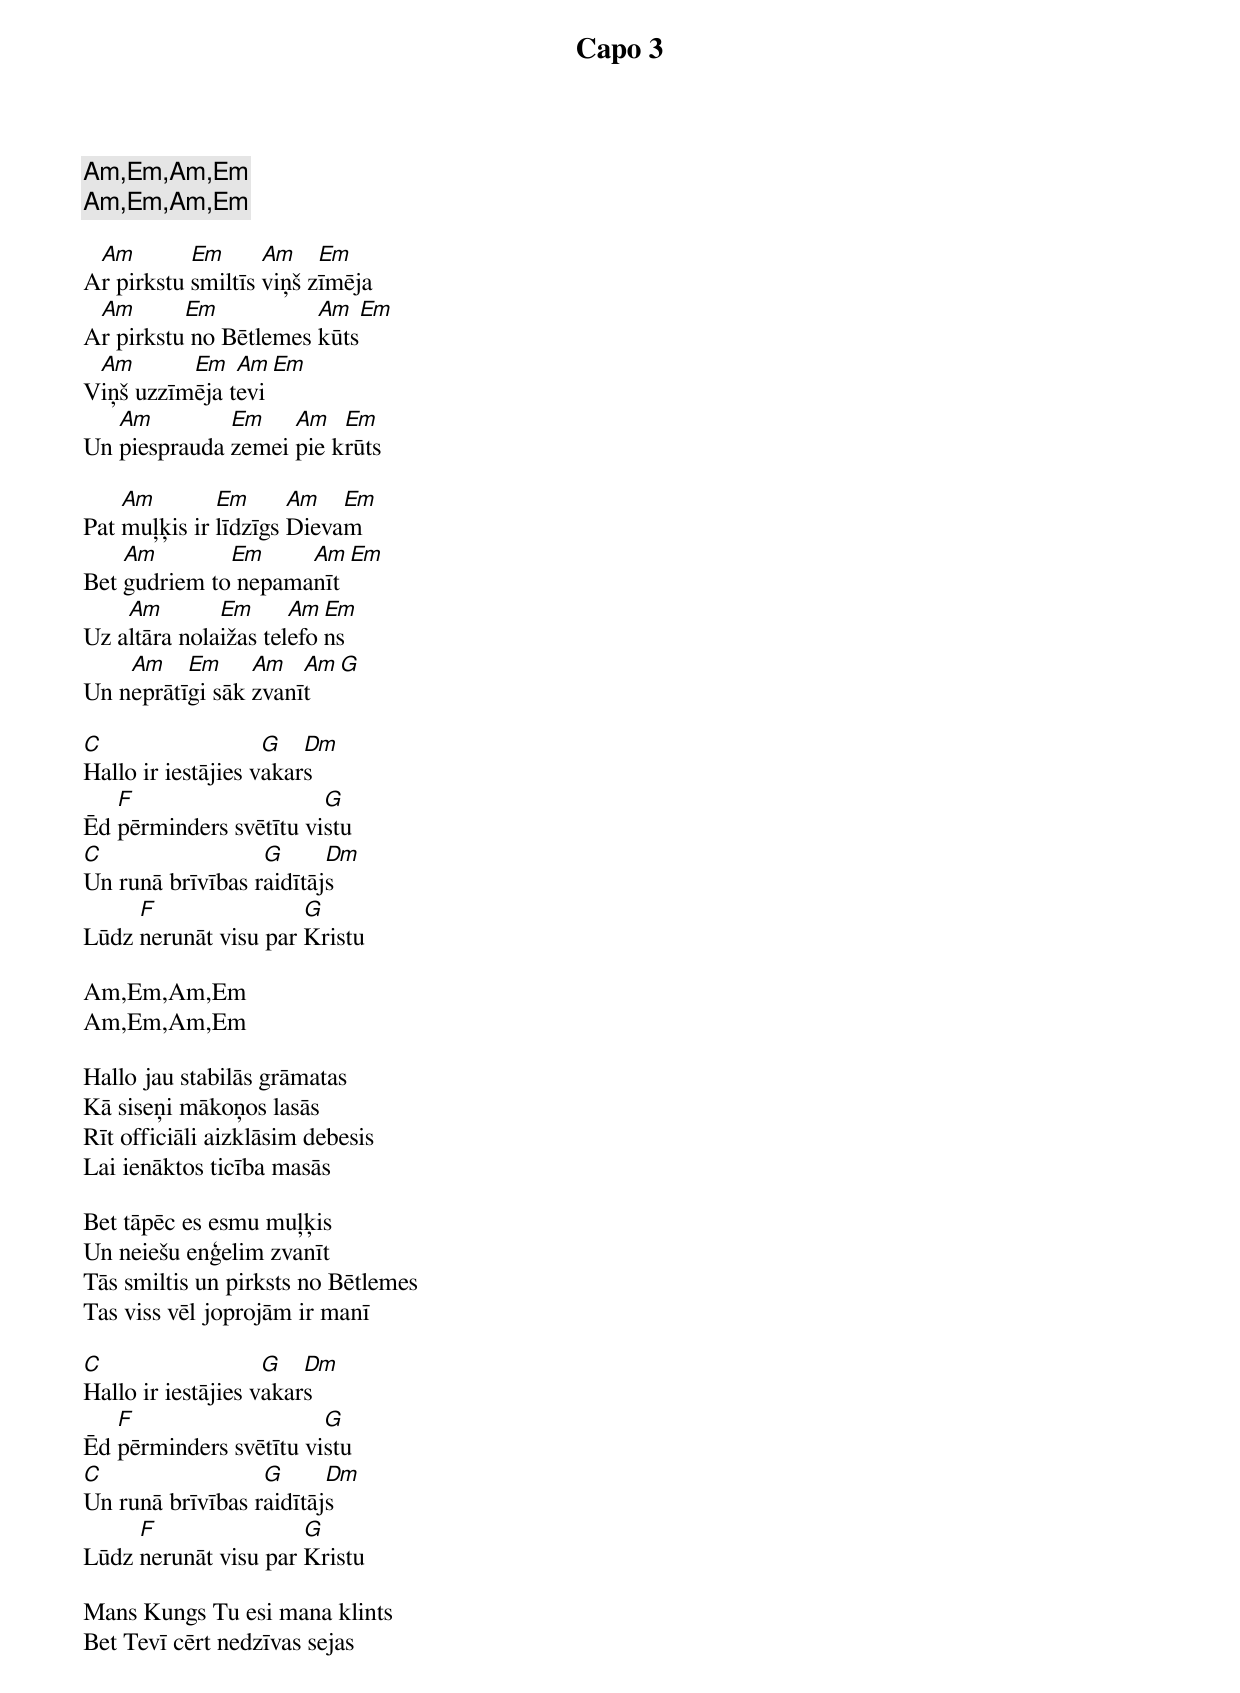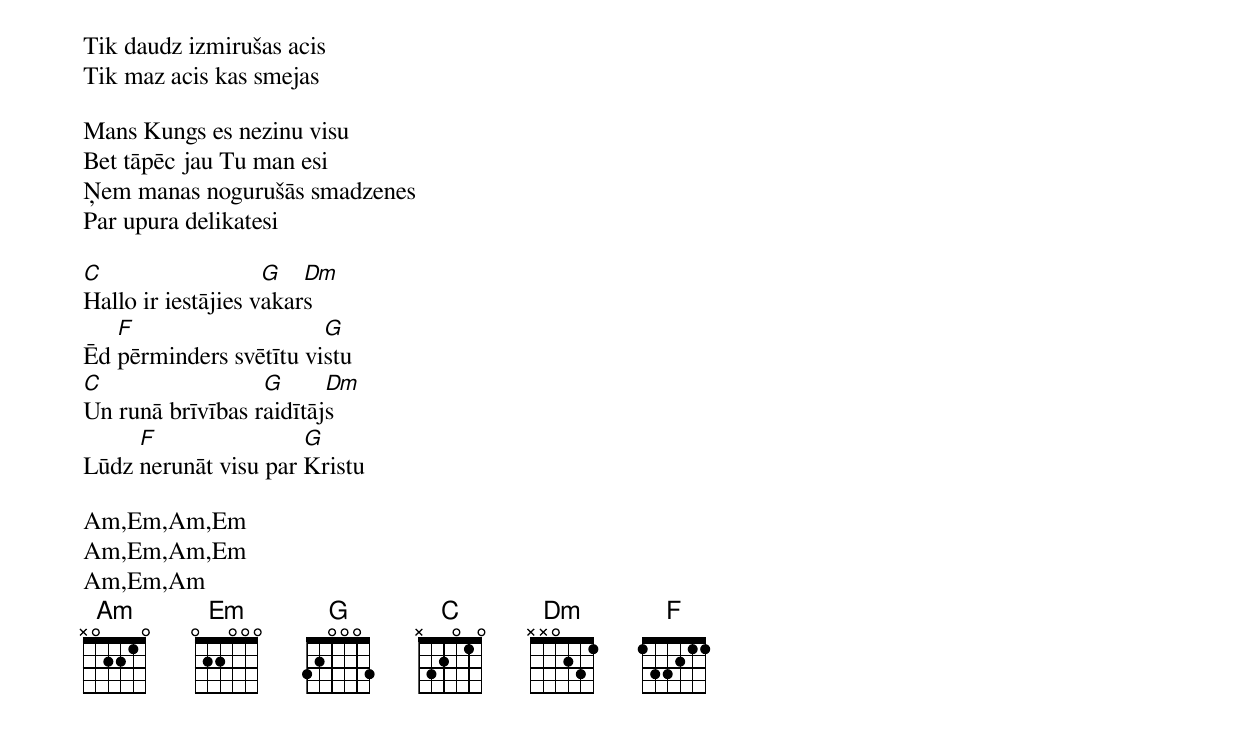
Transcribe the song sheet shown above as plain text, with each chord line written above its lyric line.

Capo 3

Am,Em,Am,Em
Am,Em,Am,Em

 Am        Em      Am    Em
Ar pirkstu smiltīs viņš zīmēja
 Am       Em           Am  Em
Ar pirkstu no Bētlemes kūts
 Am       Em   Am  Em
Viņš uzzīmēja tevi
   Am         Em    Am   Em
Un piesprauda zemei pie krūts

    Am        Em      Am   Em
Pat muļķis ir līdzīgs Dievam
    Am        Em     Am Em
Bet gudriem to nepamanīt
    Am        Em      Am Em
Uz altāra nolaižas telefons
    Am    Em     Am   Am G
Un neprātīgi sāk zvanīt

C                   G   Dm
Hallo ir iestājies vakars
   F                    G
Ēd pērminders svētītu vistu
C                 G      Dm
Un runā brīvības raidītājs
     F                G
Lūdz nerunāt visu par Kristu

Am,Em,Am,Em
Am,Em,Am,Em

Hallo jau stabilās grāmatas
Kā siseņi mākoņos lasās
Rīt officiāli aizklāsim debesis
Lai ienāktos ticība masās

Bet tāpēc es esmu muļķis
Un neiešu enģelim zvanīt
Tās smiltis un pirksts no Bētlemes
Tas viss vēl joprojām ir manī

C                   G   Dm
Hallo ir iestājies vakars
   F                    G
Ēd pērminders svētītu vistu
C                 G      Dm
Un runā brīvības raidītājs
     F                G
Lūdz nerunāt visu par Kristu

Mans Kungs Tu esi mana klints
Bet Tevī cērt nedzīvas sejas
Tik daudz izmirušas acis
Tik maz acis kas smejas

Mans Kungs es nezinu visu
Bet tāpēc jau Tu man esi
Ņem manas nogurušās smadzenes
Par upura delikatesi

C                   G   Dm
Hallo ir iestājies vakars
   F                    G
Ēd pērminders svētītu vistu
C                 G      Dm
Un runā brīvības raidītājs
     F                G
Lūdz nerunāt visu par Kristu

Am,Em,Am,Em
Am,Em,Am,Em
Am,Em,Am
